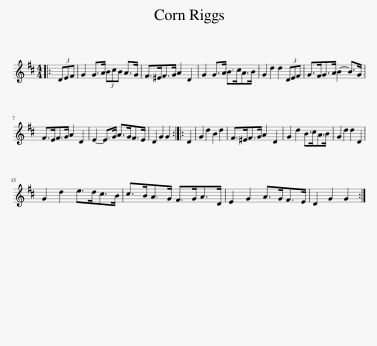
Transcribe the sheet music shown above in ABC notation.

X:1
L:1/8
M:4/4
I:linebreak $
K:D
V:1 treble
V:1
|: (3DEF | G2 G>A (3BcB A>G | F>^EF>G A2 D2 | G2 G>A B>cA>B | G2 d2 d2 (3DEF | %5
 G>FG>A B2- B>G |$ F>EF>G A2 D2 | E2- E>G A>GF>E | D2 G2 G2 :: D2 | %10
 G2 d2 B2 d2 | F>^EF>G A2 D2 | G2 d2 B>cA>B | G2 d2 d2 D2 |$ G2 d2 e>dc>B | %15
 c>BA>G F>GA>D | E2 G2 A>GF>E | D2 G2 G2 :| %18
